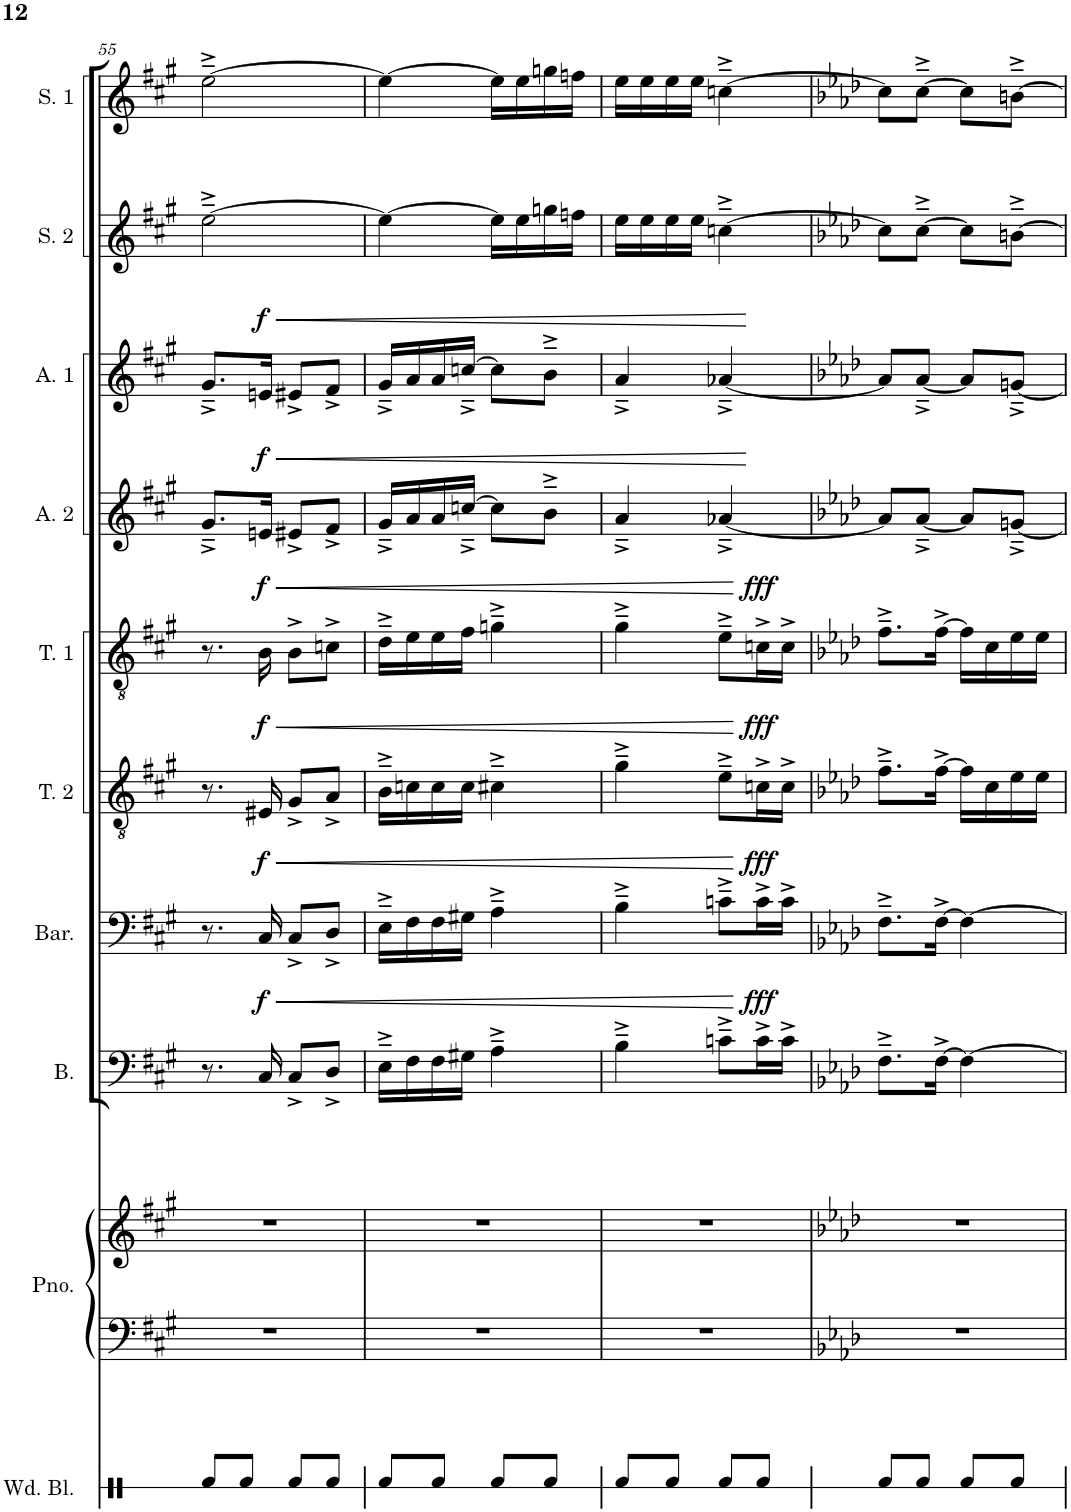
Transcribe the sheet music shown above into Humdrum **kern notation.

**kern	**kern	**kern	**kern	**dynam	**kern	**dynam	**kern	**dynam	**kern	**dynam	**kern	**dynam	**kern	**dynam	**kern	**kern
*part10	*part9	*part9	*part8	*part8	*part7	*part7	*part6	*part6	*part5	*part5	*part4	*part4	*part3	*part3	*part2	*part1
*staff11	*staff10	*staff9	*staff8	*staff8	*staff7	*staff7	*staff6	*staff6	*staff5	*staff5	*staff4	*staff4	*staff3	*staff3	*staff2	*staff1
*I"Wood Blocks	*I"Piano	*	*I"Bass	*	*I"Baritone	*	*I"Tenor 2	*	*I"Tenor 1	*	*I"Alto 2	*	*I"Alto 1	*	*I"Soprano 2	*I"Soprano 1
*I'Wd. Bl.	*I'Pno.	*	*I'B.	*	*I'Bar.	*	*I'T. 2	*	*I'T. 1	*	*I'A. 2	*	*I'A. 1	*	*I'S. 2	*I'S. 1
!!LO:PB:g=z
*clefX	*clefF4	*clefG2	*clefF4	*	*clefF4	*	*clefGv2	*	*clefGv2	*	*clefG2	*	*clefG2	*	*clefG2	*clefG2
*k[]	*k[f#c#g#]	*k[f#c#g#]	*k[f#c#g#]	*	*k[f#c#g#]	*	*k[f#c#g#]	*	*k[f#c#g#]	*	*k[f#c#g#]	*	*k[f#c#g#]	*	*k[f#c#g#]	*k[f#c#g#]
*M2/4	*M2/4	*M2/4	*M2/4	*	*M2/4	*	*M2/4	*	*M2/4	*	*M2/4	*	*M2/4	*	*M2/4	*M2/4
=55	=55	=55	=55	=55	=55	=55	=55	=55	=55	=55	=55	=55	=55	=55	=55	=55
8Rf/L	2r	2r	8.r	.	8.r	.	8.r	.	8.r	.	8.g#~^/L	.	8.g#~^/L	.	[2ee~^\	[2ee~^\
8Rf/J	.	.	.	.	.	.	.	.	.	.	.	.	.	.	.	.
!	!	!	!	!LO:HP:b	!	!LO:HP:b	!	!LO:HP:b	!	!LO:HP:b	!	!LO:HP:b	!	!LO:HP:b	!	!
!	!	!	!	!LO:DY:n=1:a	!	!LO:DY:n=1:a	!	!LO:DY:n=1:a	!	!LO:DY:n=1:a	!	!LO:DY:n=1:a	!	!LO:DY:n=1:a	!	!
.	.	.	16C#/	< f	16C#/	< f	16E#X/	< f	16B\	< f	16en/Jk	< f	16en/Jk	< f	.	.
8Rf/L	.	.	8C#^/L	.	8C#^/L	.	8G#^/L	.	8B^\L	.	8e#X^/L	.	8e#X^/L	.	.	.
8Rf/J	.	.	8D^/J	.	8D^/J	.	8A^/J	.	8cn^\J	.	8f#^/J	.	8f#^/J	.	.	.
=56	=56	=56	=56	=56	=56	=56	=56	=56	=56	=56	=56	=56	=56	=56	=56	=56
8Rf/L	2r	2r	16E~^\LL	.	16E~^\LL	.	16B~^\LL	.	16d~^\LL	.	16g#~^/LL	.	16g#~^/LL	.	4ee\_	4ee\_
.	.	.	16F#\	.	16F#\	.	16cn\	.	16e\	.	16a/	.	16a/	.	.	.
8Rf/J	.	.	16F#\	.	16F#\	.	16c\	.	16e\	.	16a/	.	16a/	.	.	.
.	.	.	16G#X\JJ	.	16G#X\JJ	.	16c\JJ	.	16f#\JJ	.	[16ccn~^/JJ	.	[16ccn~^/JJ	.	.	.
8Rf/L	.	.	4A~^\	.	4A~^\	.	4c#X~^\	.	4gn~^\	.	8cc\L]	.	8cc\L]	.	16ee\LL]	16ee\LL]
.	.	.	.	.	.	.	.	.	.	.	.	.	.	.	16ee\	16ee\
8Rf/J	.	.	.	.	.	.	.	.	.	.	8b~^\J	.	8b~^\J	.	16ggn\	16ggn\
.	.	.	.	.	.	.	.	.	.	.	.	.	.	.	16ffn\JJ	16ffn\JJ
=57	=57	=57	=57	=57	=57	=57	=57	=57	=57	=57	=57	=57	=57	=57	=57	=57
8Rf/L	2r	2r	4B~^\	.	4B~^\	.	4g#~^\	.	4g#~^\	.	4a~^/	.	4a~^/	.	16ee\LL	16ee\LL
.	.	.	.	.	.	.	.	.	.	.	.	.	.	.	16ee\	16ee\
8Rf/J	.	.	.	.	.	.	.	.	.	.	.	.	.	.	16ee\	16ee\
.	.	.	.	.	.	.	.	.	.	.	.	.	.	.	16ee\JJ	16ee\JJ
8Rf/L	.	.	8cn~^\L	.	8cn~^\L	.	8e~^\L	.	8e~^\L	.	[4a-X~^/	.	[4a-X~^/	.	[4ccn~^\	[4ccn~^\
!	!	!	!	!LO:DY:n=1:a	!	!LO:DY:n=1:a	!	!LO:DY:n=1:a	!	!	!	!	!	!	!	!
8Rf/J	.	.	16c^\L	[ fff	16c^\L	[ fff	16cn^\L	[ fff	16cn^\L	[	.	.	.	.	.	.
.	.	.	16c^\JJ	.	16c^\JJ	.	16c^\JJ	.	16c^\JJ	.	.	.	.	.	.	.
.	.	.	.	.	.	.	.	.	.	.	.	[	.	[	.	.
=58	=58	=58	=58	=58	=58	=58	=58	=58	=58	=58	=58	=58	=58	=58	=58	=58
*	*k[b-e-a-d-]	*k[b-e-a-d-]	*k[b-e-a-d-]	*	*k[b-e-a-d-]	*	*k[b-e-a-d-]	*	*k[b-e-a-d-]	*	*k[b-e-a-d-]	*	*k[b-e-a-d-]	*	*k[b-e-a-d-]	*k[b-e-a-d-]
8Rf/L	2r	2r	8.F~^\L	.	8.F~^\L	.	8.f~^\L	.	8.f~^\L	.	8a-/L]	.	8a-/L]	.	8cc\L]	8cc\L]
8Rf/J	.	.	.	.	.	.	.	.	.	.	[8a-~^/J	.	[8a-~^/J	.	[8cc~^\J	[8cc~^\J
.	.	.	[16F^\Jk	.	[16F^\Jk	.	[16f^\Jk	.	[16f^\Jk	.	.	.	.	.	.	.
8Rf/L	.	.	4F\_	.	4F\_	.	16f\LL]	.	16f\LL]	.	8a-/L]	.	8a-/L]	.	8cc\L]	8cc\L]
.	.	.	.	.	.	.	16c\	.	16c\	.	.	.	.	.	.	.
8Rf/J	.	.	.	.	.	.	16e-\	.	16e-\	.	[8gn~^/J	.	[8gn~^/J	.	[8bn~^\J	[8bn~^\J
.	.	.	.	.	.	.	16e-\JJ	.	16e-\JJ	.	.	.	.	.	.	.
=	=	=	=	=	=	=	=	=	=	=	=	=	=	=	=	=
*-	*-	*-	*-	*-	*-	*-	*-	*-	*-	*-	*-	*-	*-	*-	*-	*-
